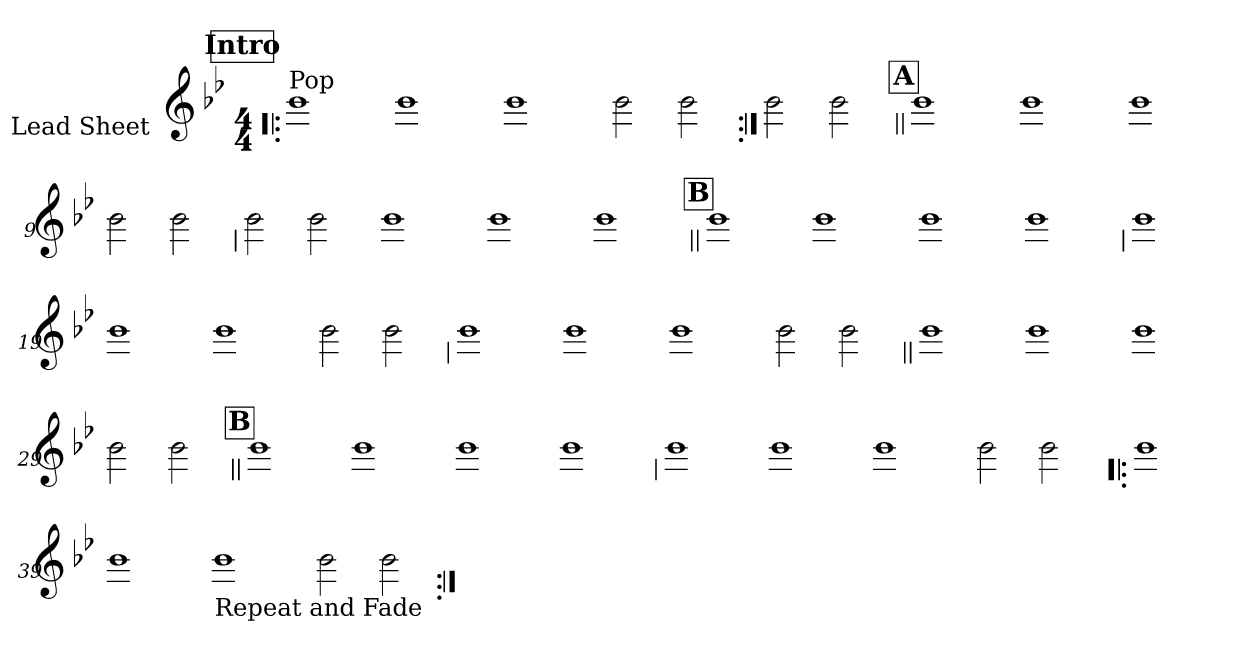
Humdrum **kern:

**kern
*part1
*staff1
*I"Lead Sheet
*stria0
*clefG2
*k[b-e-]
*g:
*M4/4
*MM58
!!LO:REH:place=s1:a:t=Intro
=1!|:
!LO:TX:a:t=Pop
1b-
=2-
1b-
=3-
1b-
=4-
2b-
2b-
=5:|!
2b-
2b-
!!LO:LB:g=z
!!LO:REH:place=s1:a:t=A
=6||
1b-
=7-
1b-
=8-
1b-
=9-
2b-
2b-
!!LO:LB:g=z
=10
2b-
2b-
=11-
1b-
=12-
1b-
=13-
1b-
!!LO:LB:g=z
!!LO:REH:place=s1:a:t=B
=14||
1b-
=15-
1b-
=16-
1b-
=17-
1b-
!!LO:LB:g=z
=18
1b-
=19-
1b-
=20-
1b-
=21-
2b-
2b-
!!LO:LB:g=z
=22
1b-
=23-
1b-
=24-
1b-
=25-
2b-
2b-
!!LO:LB:g=z
=26||
1b-
=27-
1b-
=28-
1b-
=29-
2b-
2b-
!!LO:LB:g=z
!!LO:REH:place=s1:a:t=B
=30||
1b-
=31-
1b-
=32-
1b-
=33-
1b-
!!LO:LB:g=z
=34
1b-
=35-
1b-
=36-
1b-
=37-
2b-
2b-
!!LO:LB:g=z
=38!|:
1b-
=39-
1b-
=40-
!LO:TX:b:t=Repeat and Fade
1b-
=41-
2b-
2b-
=:|!
*-
